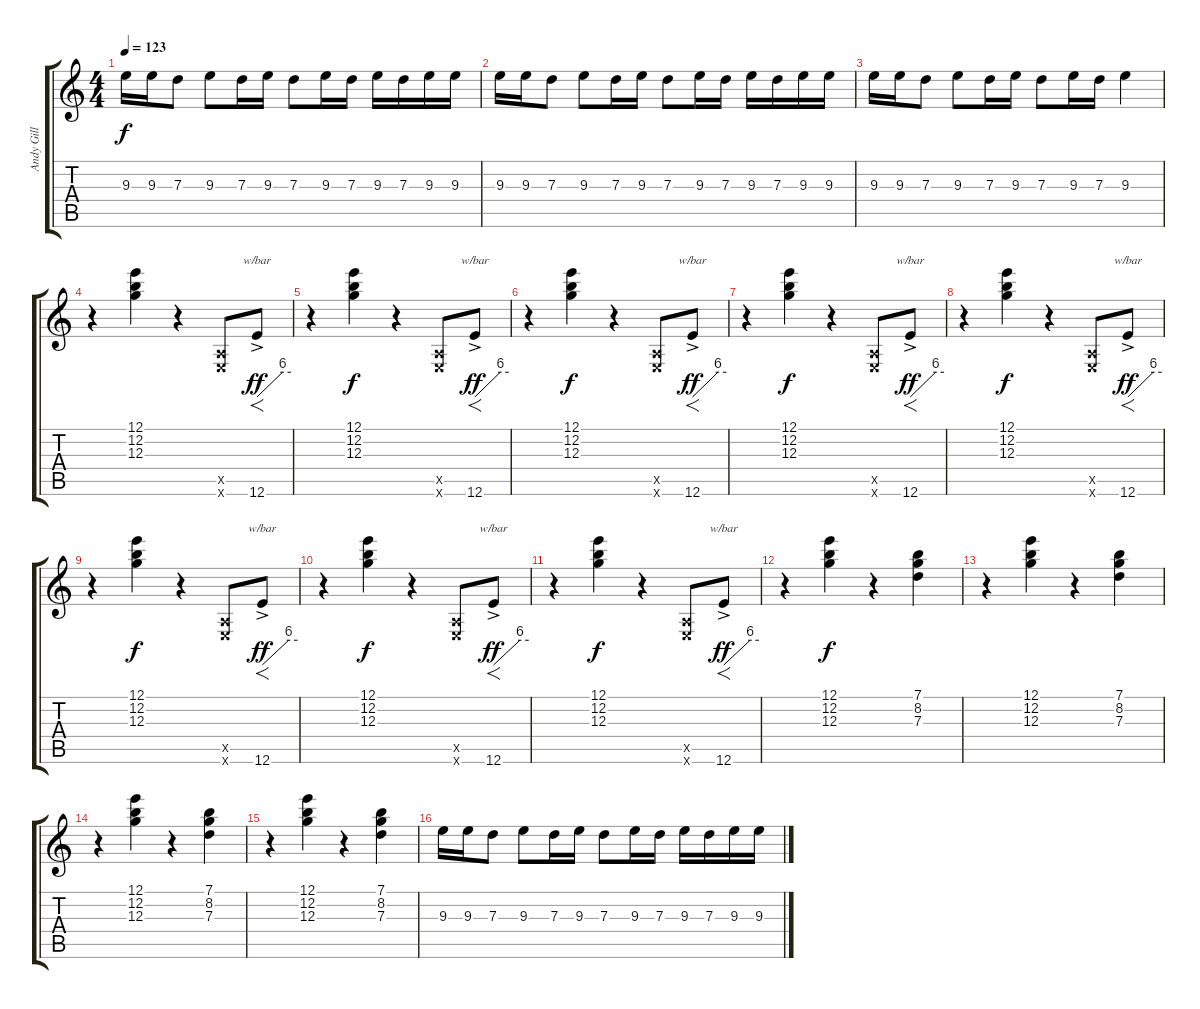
\track ("Andy Gill" "Andy Gill") {instrument electricguitarclean}
\staff {score tabs}
\tuning (E4 B3 G3 D3 A2 E2) {hide}
\ts (4 4)
\tempo 123
\clef g2
\ks c
9.3.16{dy f} 9.3.16 7.3.8 9.3.8 7.3.16 9.3.16 7.3.8 9.3.16 7.3.16 9.3.16 7.3.16 9.3.16 9.3.16 |
9.3.16 9.3.16 7.3.8 9.3.8 7.3.16 9.3.16 7.3.8 9.3.16 7.3.16 9.3.16 7.3.16 9.3.16 9.3.16 |
9.3.16 9.3.16 7.3.8 9.3.8 7.3.16 9.3.16 7.3.8 9.3.16 7.3.16 9.3.4 |
r.4 (12.1 12.2 12.3).4 r.4 (0.5{x} 0.6{x}).8 12.6{ac}.8{f tbe (custom default 0 0 45 24 60 24) dy ff} |
r.4 (12.1 12.2 12.3).4{dy f} r.4 (0.5{x} 0.6{x}).8 12.6{ac}.8{f tbe (custom default 0 0 45 24 60 24) dy ff} |
r.4 (12.1 12.2 12.3).4{dy f} r.4 (0.5{x} 0.6{x}).8 12.6{ac}.8{f tbe (custom default 0 0 45 24 60 24) dy ff} |
r.4 (12.1 12.2 12.3).4{dy f} r.4 (0.5{x} 0.6{x}).8 12.6{ac}.8{f tbe (custom default 0 0 45 24 60 24) dy ff} |
r.4 (12.1 12.2 12.3).4{dy f} r.4 (0.5{x} 0.6{x}).8 12.6{ac}.8{f tbe (custom default 0 0 45 24 60 24) dy ff} |
r.4 (12.1 12.2 12.3).4{dy f} r.4 (0.5{x} 0.6{x}).8 12.6{ac}.8{f tbe (custom default 0 0 45 24 60 24) dy ff} |
r.4 (12.1 12.2 12.3).4{dy f} r.4 (0.5{x} 0.6{x}).8 12.6{ac}.8{f tbe (custom default 0 0 45 24 60 24) dy ff} |
r.4 (12.1 12.2 12.3).4{dy f} r.4 (0.5{x} 0.6{x}).8 12.6{ac}.8{f tbe (custom default 0 0 45 24 60 24) dy ff} |
r.4 (12.1 12.2 12.3).4{dy f} r.4 (7.1 8.2 7.3).4 |
r.4 (12.1 12.2 12.3).4 r.4 (7.1 8.2 7.3).4 |
r.4 (12.1 12.2 12.3).4 r.4 (7.1 8.2 7.3).4 |
r.4 (12.1 12.2 12.3).4 r.4 (7.1 8.2 7.3).4 |
9.3.16 9.3.16 7.3.8 9.3.8 7.3.16 9.3.16 7.3.8 9.3.16 7.3.16 9.3.16 7.3.16 9.3.16 9.3.16
